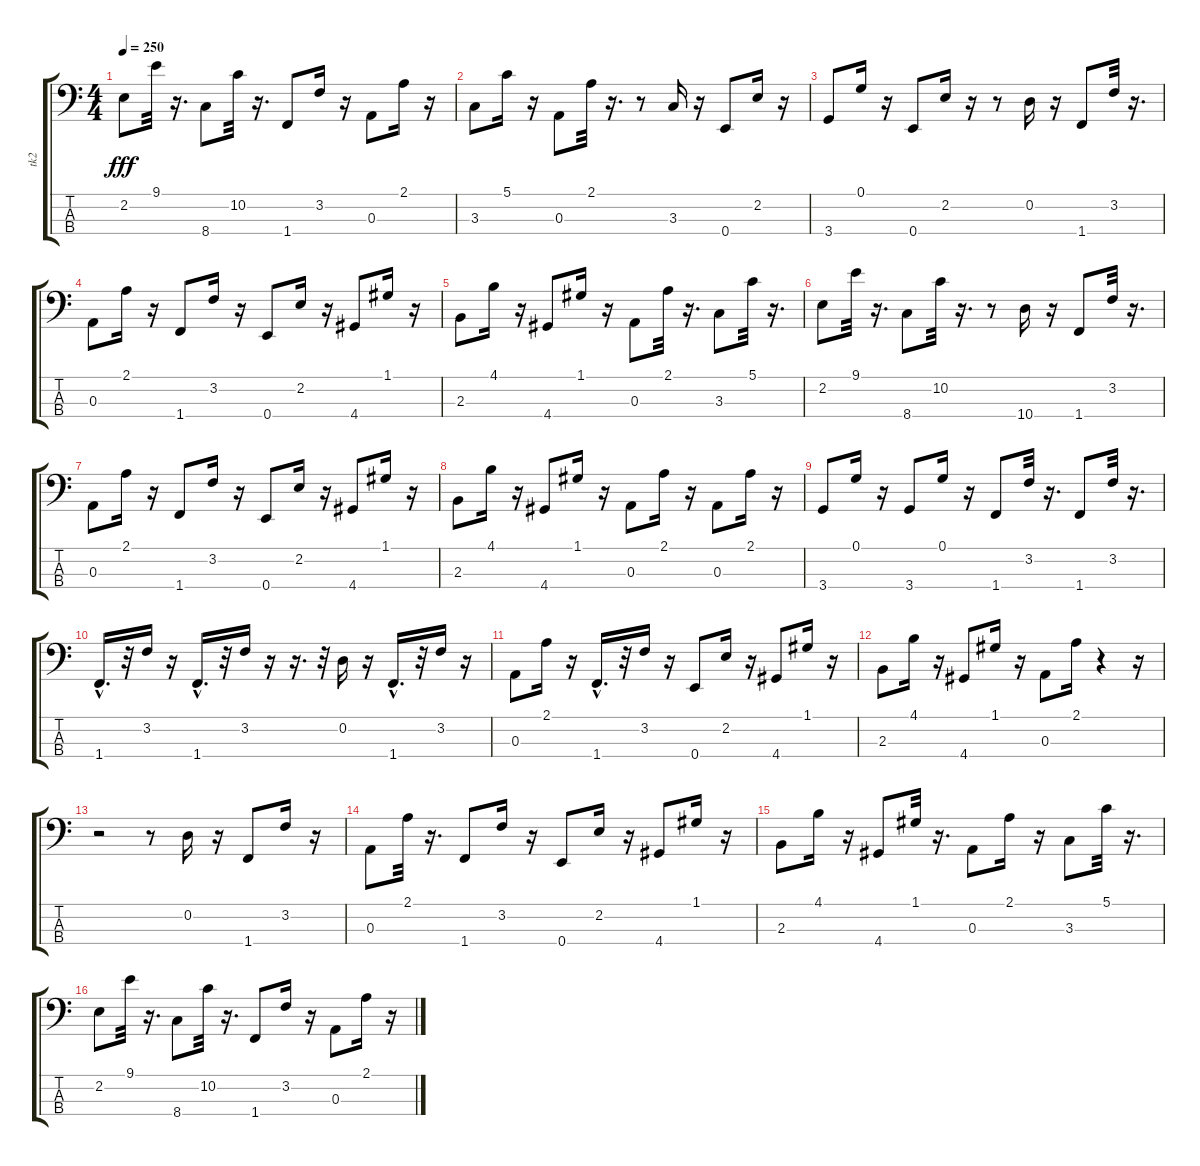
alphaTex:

\track ("tk2" "tk2") {instrument electricbassfinger}
\staff {score tabs}
\tuning (G2 D2 A1 E1) {hide}
\ts (4 4)
\tempo 250
\clef f4
\ks c
2.2.8{dy fff} 9.1.32 r.16{d} 8.4.8 10.2.32 r.16{d} 1.4.8 3.2.16 r.16 0.3.8 2.1.16 r.16 |
3.3.8 5.1.16 r.16 0.3.8 2.1.32 r.16{d} r.8 3.3.16 r.16 0.4.8 2.2.16 r.16 |
3.4.8 0.1.16 r.16 0.4.8 2.2.16 r.16 r.8 0.2.16 r.16 1.4.8 3.2.32 r.16{d} |
0.3.8 2.1.16 r.16 1.4.8 3.2.16 r.16 0.4.8 2.2.16 r.16 4.4.8 1.1.16 r.16 |
2.3.8 4.1.16 r.16 4.4.8 1.1.16 r.16 0.3.8 2.1.32 r.16{d} 3.3.8 5.1.32 r.16{d} |
2.2.8 9.1.32 r.16{d} 8.4.8 10.2.32 r.16{d} r.8 10.4.16 r.16 1.4.8 3.2.32 r.16{d} |
0.3.8 2.1.16 r.16 1.4.8 3.2.16 r.16 0.4.8 2.2.16 r.16 4.4.8 1.1.16 r.16 |
2.3.8 4.1.16 r.16 4.4.8 1.1.16 r.16 0.3.8 2.1.16 r.16 0.3.8 2.1.16 r.16 |
3.4.8 0.1.16 r.16 3.4.8 0.1.16 r.16 1.4.8 3.2.32 r.16{d} 1.4.8 3.2.32 r.16{d} |
1.4{hac}.16{d} r.32 3.2.16 r.16 1.4{hac}.16{d} r.32 3.2.16 r.16 r.16{d} r.32 0.2.16 r.16 1.4{hac}.16{d} r.32 3.2.16 r.16 |
0.3.8 2.1.16 r.16 1.4{hac}.16{d} r.32 3.2.16 r.16 0.4.8 2.2.16 r.16 4.4.8 1.1.16 r.16 |
2.3.8 4.1.16 r.16 4.4.8 1.1.16 r.16 0.3.8 2.1.16 r.4 r.16 |
r.2 r.8 0.2.16 r.16 1.4.8 3.2.16 r.16 |
0.3.8 2.1.32 r.16{d} 1.4.8 3.2.16 r.16 0.4.8 2.2.16 r.16 4.4.8 1.1.16 r.16 |
2.3.8 4.1.16 r.16 4.4.8 1.1.32 r.16{d} 0.3.8 2.1.16 r.16 3.3.8 5.1.32 r.16{d} |
2.2.8 9.1.32 r.16{d} 8.4.8 10.2.32 r.16{d} 1.4.8 3.2.16 r.16 0.3.8 2.1.16 r.16
